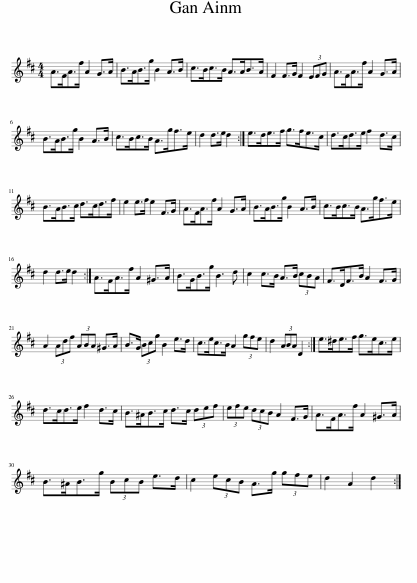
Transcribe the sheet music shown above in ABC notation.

X:1
L:1/8
M:4/4
I:linebreak $
K:D
V:1 treble
V:1
 A>FA>f A2 G>A | B>AB>g B2 A>B | c>Bc>B A>AB>A | F2 F>G F2 (3EFG | A>FA>f A2 G>A |$ %5
 B>AB>g B2 A>B | c>Bc>B A>gf>e | d2 d>e d2 :| e>de>f g>fe>c | d>cd>e f2 d>c |$ %10
 B>AB>c d>cd>f | e2 e>f e2 F>G | A>FA>f A2 G>A | B>AB>g B2 A>B | c>Bc>B A>gf>e |$ %15
 d2 d>e d2 :| A>FA>f A2 ^G>A | B>GB>g B3 d | c2 c>B A>B (3cBA | F>DF>B A2 F>G |$ %20
 A2 (3Adf (3ABA ^G>A | B>G (3Bcg B2 e>d | c>ec>B A2 (3gfe | d2 (3ABA D2 :| e>^de>f g>ec>e |$ %25
 d>cd>e f2 d>c | B>^AB>c d>c (3def | (3efe (3dcB A2 F>G | A>FA>f A2 ^G>A |$ B>^AB>g (3BcB e>d | %30
 c2 (3ecB A>g (3gfe | d2 A2 d2 :| %32
